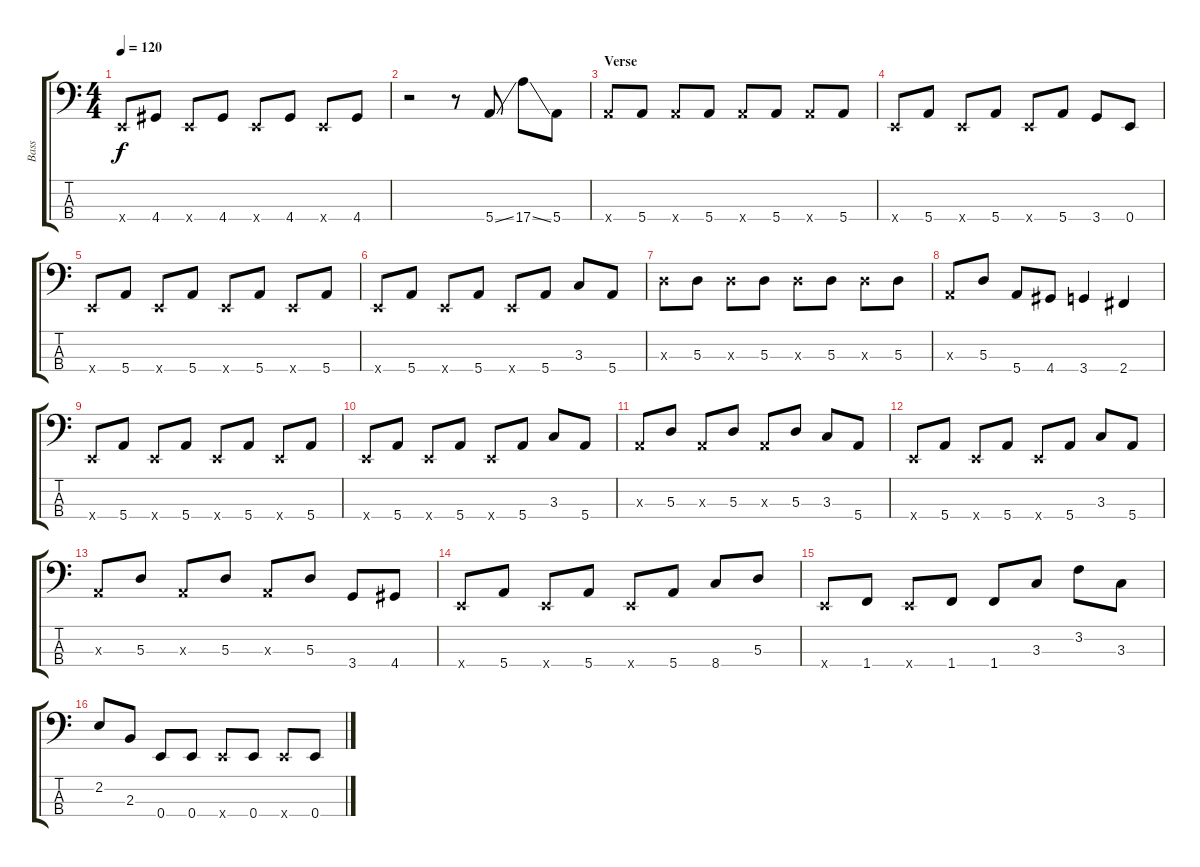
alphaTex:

\track ("Bass" "Bass") {instrument electricbassfinger}
\staff {score tabs}
\tuning (G2 D2 A1 E1) {hide}
\ts (4 4)
\tempo 120
\clef f4
\ks c
0.4{x}.8{dy f} 4.4.8 0.4{x}.8 4.4.8 0.4{x}.8 4.4.8 0.4{x}.8 4.4.8 |
r.2 r.8 5.4{ss}.8 17.4{ss}.8 5.4.8 |
\section ("" "Verse")
5.4{x}.8 5.4.8 5.4{x}.8 5.4.8 5.4{x}.8 5.4.8 5.4{x}.8 5.4.8 |
0.4{x}.8 5.4.8 0.4{x}.8 5.4.8 0.4{x}.8 5.4.8 3.4.8 0.4.8 |
0.4{x}.8 5.4.8 0.4{x}.8 5.4.8 0.4{x}.8 5.4.8 0.4{x}.8 5.4.8 |
0.4{x}.8 5.4.8 0.4{x}.8 5.4.8 0.4{x}.8 5.4.8 3.3.8 5.4.8 |
5.3{x}.8 5.3.8 5.3{x}.8 5.3.8 5.3{x}.8 5.3.8 5.3{x}.8 5.3.8 |
0.3{x}.8 5.3.8 5.4.8 4.4.8 3.4.4 2.4.4 |
0.4{x}.8 5.4.8 0.4{x}.8 5.4.8 0.4{x}.8 5.4.8 0.4{x}.8 5.4.8 |
0.4{x}.8 5.4.8 0.4{x}.8 5.4.8 0.4{x}.8 5.4.8 3.3.8 5.4.8 |
0.3{x}.8 5.3.8 0.3{x}.8 5.3.8 0.3{x}.8 5.3.8 3.3.8 5.4.8 |
0.4{x}.8 5.4.8 0.4{x}.8 5.4.8 0.4{x}.8 5.4.8 3.3.8 5.4.8 |
0.3{x}.8 5.3.8 0.3{x}.8 5.3.8 0.3{x}.8 5.3.8 3.4.8 4.4.8 |
0.4{x}.8 5.4.8 0.4{x}.8 5.4.8 0.4{x}.8 5.4.8 8.4.8 5.3.8 |
0.4{x}.8 1.4.8 0.4{x}.8 1.4.8 1.4.8 3.3.8 3.2.8 3.3.8 |
2.2.8 2.3.8 0.4.8 0.4.8 0.4{x}.8 0.4.8 0.4{x}.8 0.4.8
